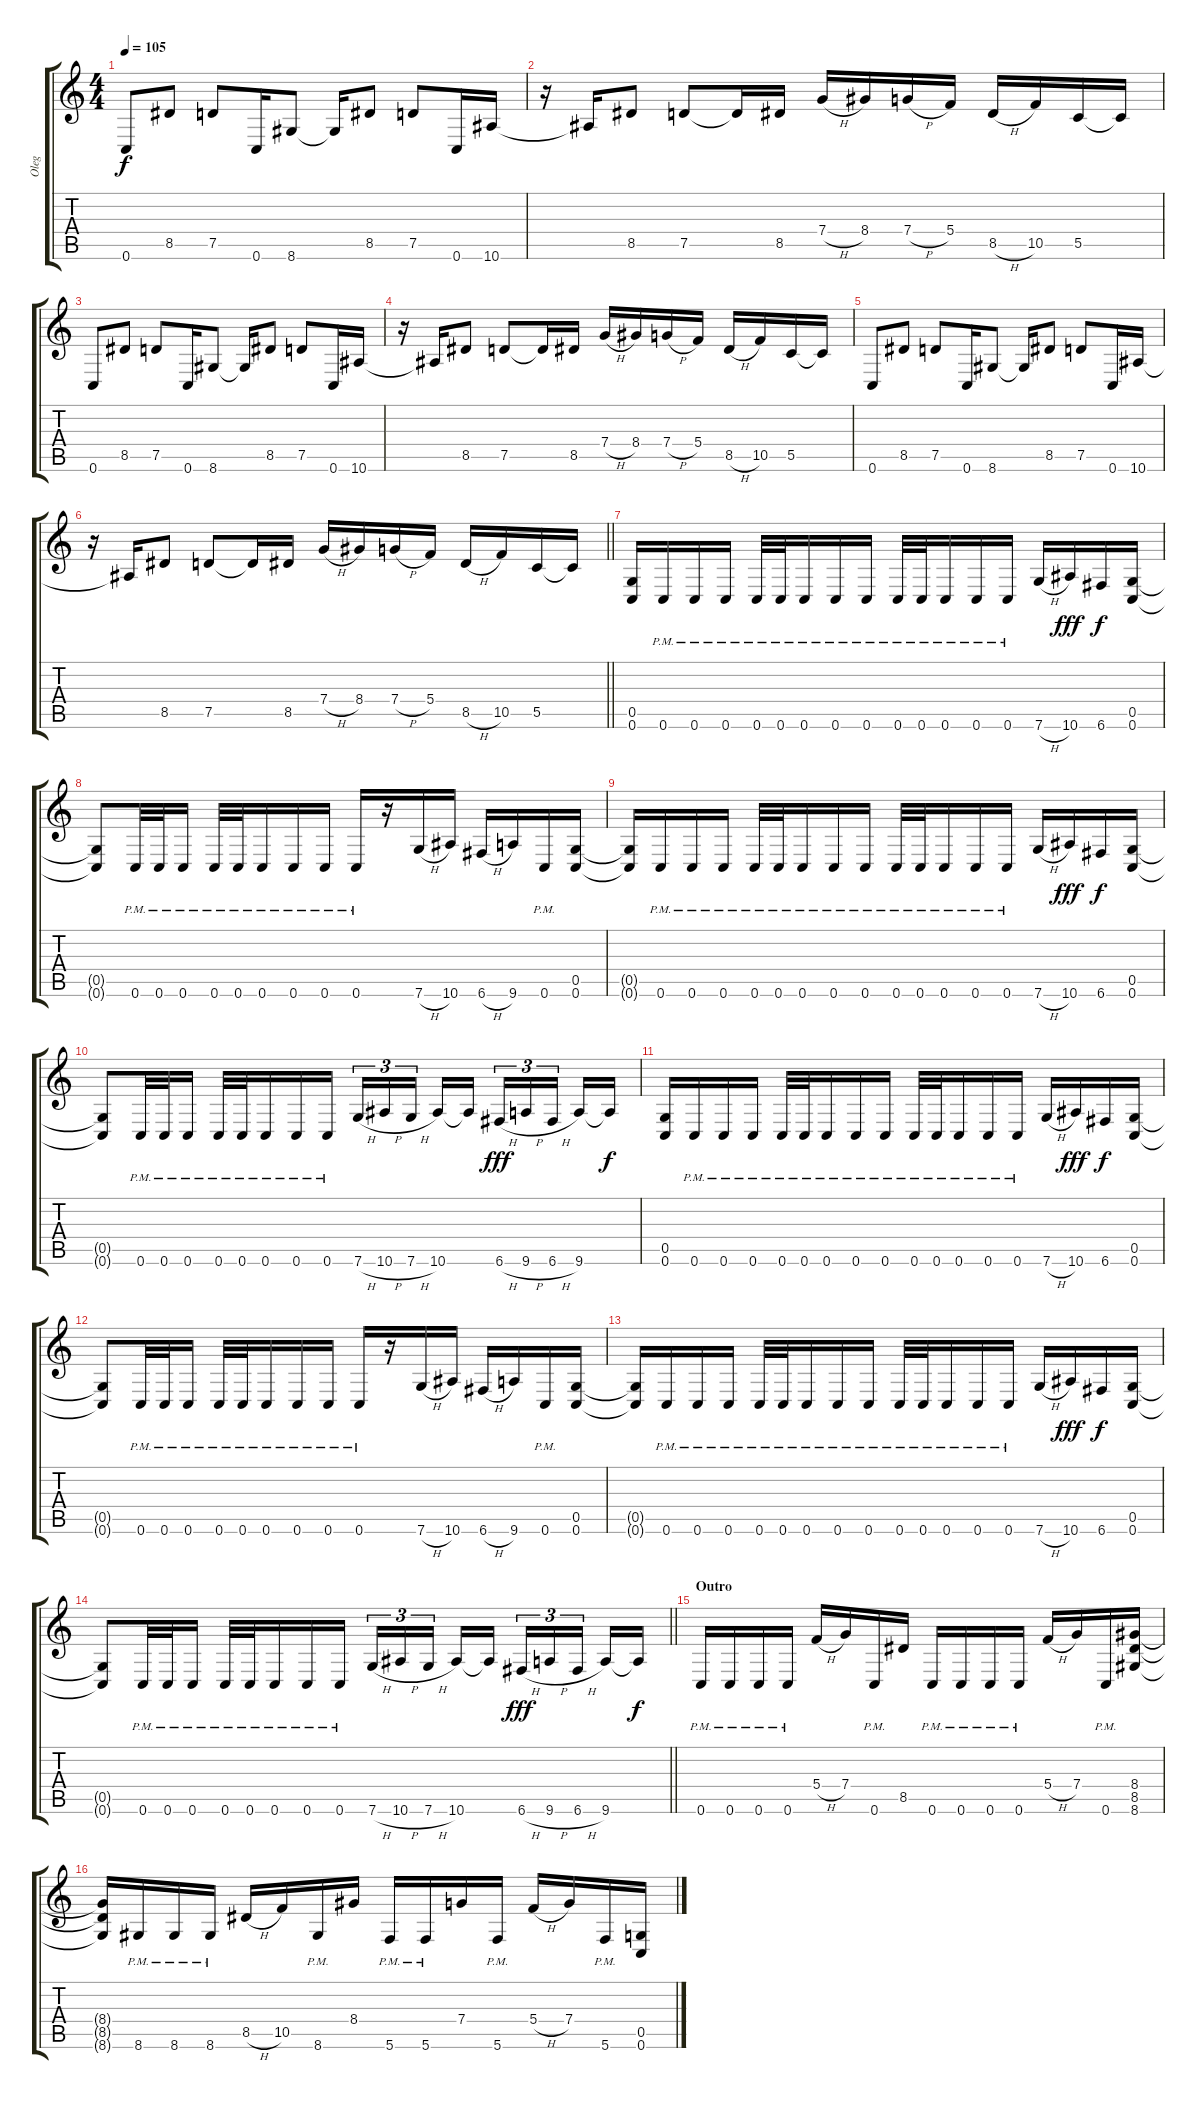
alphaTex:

\track ("Oleg" "Oleg") {instrument distortionguitar}
\staff {score tabs}
\tuning (D4 A3 F3 C3 G2 C2) {hide}
\ts (4 4)
\section ("" "")
\tempo 105
\clef g2
\ks c
0.6.8{dy f} 8.5.8 7.5.8 0.6.16 8.6.8 8.6{t}.16 8.5.8 7.5.8 0.6.16 10.6.16 |
r.16 10.6{t}.16 8.5.8 7.5.8 7.5{t}.16 8.5.16 7.4{h}.16 8.4.16 7.4{h}.16 5.4.16 8.5{h}.16 10.5.16 5.5.16 5.5{t}.16 |
0.6.8 8.5.8 7.5.8 0.6.16 8.6.8 8.6{t}.16 8.5.8 7.5.8 0.6.16 10.6.16 |
r.16 10.6{t}.16 8.5.8 7.5.8 7.5{t}.16 8.5.16 7.4{h}.16 8.4.16 7.4{h}.16 5.4.16 8.5{h}.16 10.5.16 5.5.16 5.5{t}.16 |
0.6.8 8.5.8 7.5.8 0.6.16 8.6.8 8.6{t}.16 8.5.8 7.5.8 0.6.16 10.6.16 |
\barLineRight lightlight
r.16 10.6{t}.16 8.5.8 7.5.8 7.5{t}.16 8.5.16 7.4{h}.16 8.4.16 7.4{h}.16 5.4.16 8.5{h}.16 10.5.16 5.5.16 5.5{t}.16 |
\section ("" "")
(0.5 0.6).16 0.6{pm}.16 0.6{pm}.16 0.6{pm}.16 0.6{pm}.32 0.6{pm}.32 0.6{pm}.16 0.6{pm}.16 0.6{pm}.16 0.6{pm}.32 0.6{pm}.32 0.6{pm}.16 0.6{pm}.16 0.6{pm}.16 7.6{h}.16 10.6.16{dy fff} 6.6.16{dy f} (0.5 0.6).16 |
(0.5{t} 0.6{t}).8 0.6{pm}.32 0.6{pm}.32 0.6{pm}.16 0.6{pm}.32 0.6{pm}.32 0.6{pm}.16 0.6{pm}.16 0.6{pm}.16 0.6{pm}.16 r.16 7.6{h}.16 10.6.16 6.6{h}.16 9.6.16 0.6{pm}.16 (0.5 0.6).16 |
(0.5{t} 0.6{t}).16 0.6{pm}.16 0.6{pm}.16 0.6{pm}.16 0.6{pm}.32 0.6{pm}.32 0.6{pm}.16 0.6{pm}.16 0.6{pm}.16 0.6{pm}.32 0.6{pm}.32 0.6{pm}.16 0.6{pm}.16 0.6{pm}.16 7.6{h}.16 10.6.16{dy fff} 6.6.16{dy f} (0.5 0.6).16 |
(0.5{t} 0.6{t}).8 0.6{pm}.32 0.6{pm}.32 0.6{pm}.16 0.6{pm}.32 0.6{pm}.32 0.6{pm}.16 0.6{pm}.16 0.6{pm}.16 7.6{h}.16{tu (3 2)} 10.6{h}.16{tu (3 2)} 7.6{h}.16{tu (3 2) beam splitsecondary} 10.6.16 10.6{t}.16 6.6{h}.16{tu (3 2) dy fff} 9.6{h}.16{tu (3 2)} 6.6{h}.16{tu (3 2) beam splitsecondary} 9.6.16 9.6{t}.16{dy f} |
(0.5 0.6).16 0.6{pm}.16 0.6{pm}.16 0.6{pm}.16 0.6{pm}.32 0.6{pm}.32 0.6{pm}.16 0.6{pm}.16 0.6{pm}.16 0.6{pm}.32 0.6{pm}.32 0.6{pm}.16 0.6{pm}.16 0.6{pm}.16 7.6{h}.16 10.6.16{dy fff} 6.6.16{dy f} (0.5 0.6).16 |
(0.5{t} 0.6{t}).8 0.6{pm}.32 0.6{pm}.32 0.6{pm}.16 0.6{pm}.32 0.6{pm}.32 0.6{pm}.16 0.6{pm}.16 0.6{pm}.16 0.6{pm}.16 r.16 7.6{h}.16 10.6.16 6.6{h}.16 9.6.16 0.6{pm}.16 (0.5 0.6).16 |
(0.5{t} 0.6{t}).16 0.6{pm}.16 0.6{pm}.16 0.6{pm}.16 0.6{pm}.32 0.6{pm}.32 0.6{pm}.16 0.6{pm}.16 0.6{pm}.16 0.6{pm}.32 0.6{pm}.32 0.6{pm}.16 0.6{pm}.16 0.6{pm}.16 7.6{h}.16 10.6.16{dy fff} 6.6.16{dy f} (0.5 0.6).16 |
\barLineRight lightlight
(0.5{t} 0.6{t}).8 0.6{pm}.32 0.6{pm}.32 0.6{pm}.16 0.6{pm}.32 0.6{pm}.32 0.6{pm}.16 0.6{pm}.16 0.6{pm}.16 7.6{h}.16{tu (3 2)} 10.6{h}.16{tu (3 2)} 7.6{h}.16{tu (3 2) beam splitsecondary} 10.6.16 10.6{t}.16 6.6{h}.16{tu (3 2) dy fff} 9.6{h}.16{tu (3 2)} 6.6{h}.16{tu (3 2) beam splitsecondary} 9.6.16 9.6{t}.16{dy f} |
\section ("" "Outro")
0.6{pm}.16{volume 12 balance 0 instrument distortionguitar} 0.6{pm}.16 0.6{pm}.16 0.6{pm}.16 5.4{h}.16 7.4.16 0.6{pm}.16 8.5.16 0.6{pm}.16 0.6{pm}.16 0.6{pm}.16 0.6{pm}.16 5.4{h}.16 7.4.16 0.6{pm}.16 (8.4 8.5 8.6).16 |
(8.4{t} 8.5{t} 8.6{t}).16 8.6{pm}.16 8.6{pm}.16 8.6{pm}.16 8.5{h}.16 10.5.16 8.6{pm}.16 8.4.16 5.6{pm}.16 5.6{pm}.16 7.4.16 5.6{pm}.16 5.4{h}.16 7.4.16 5.6{pm}.16 (0.5 0.6).16
